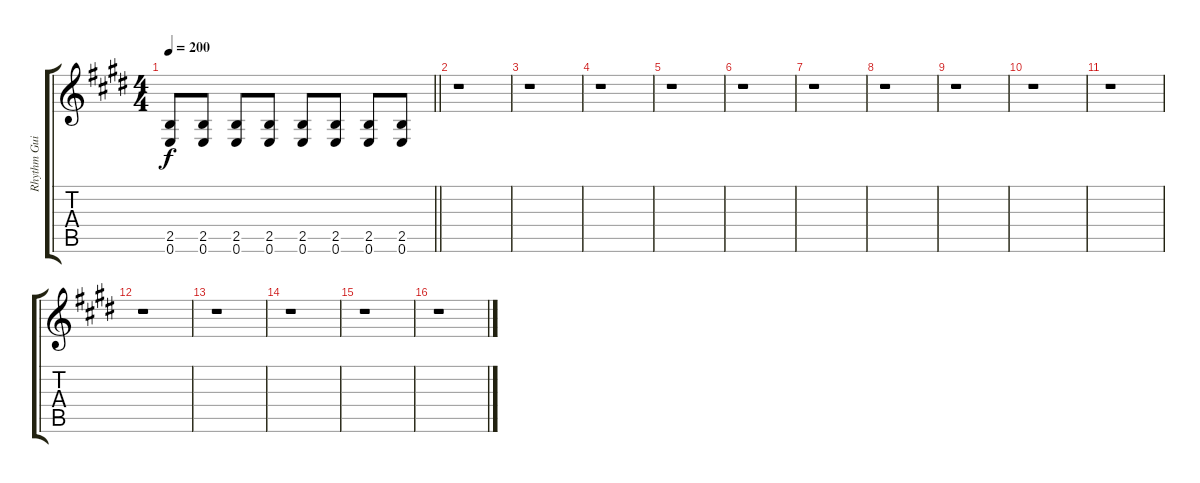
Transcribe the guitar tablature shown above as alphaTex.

\track ("Rhythm Guitar - Steve Vai" "Rhythm Gui") {instrument distortionguitar}
\staff {score tabs}
\tuning (E4 B3 G3 D3 A2 E2) {hide}
\ts (4 4)
\tempo 200
\clef g2
\barLineRight lightlight
\ks c#minor
(2.5 0.6).8{dy f} (2.5 0.6).8 (2.5 0.6).8 (2.5 0.6).8 (2.5 0.6).8 (2.5 0.6).8 (2.5 0.6).8 (2.5 0.6).8 |
\ks e
r.1 |
\ks c#minor
r.1 |
r.1 |
\ks e
r.1 |
\ks c#minor
r.1 |
r.1 |
\ks e
r.1 |
\ks c#minor
r.1 |
r.1 |
\ks e
r.1 |
\ks c#minor
r.1 |
r.1 |
\ks e
r.1 |
\ks c#minor
r.1 |
r.1
